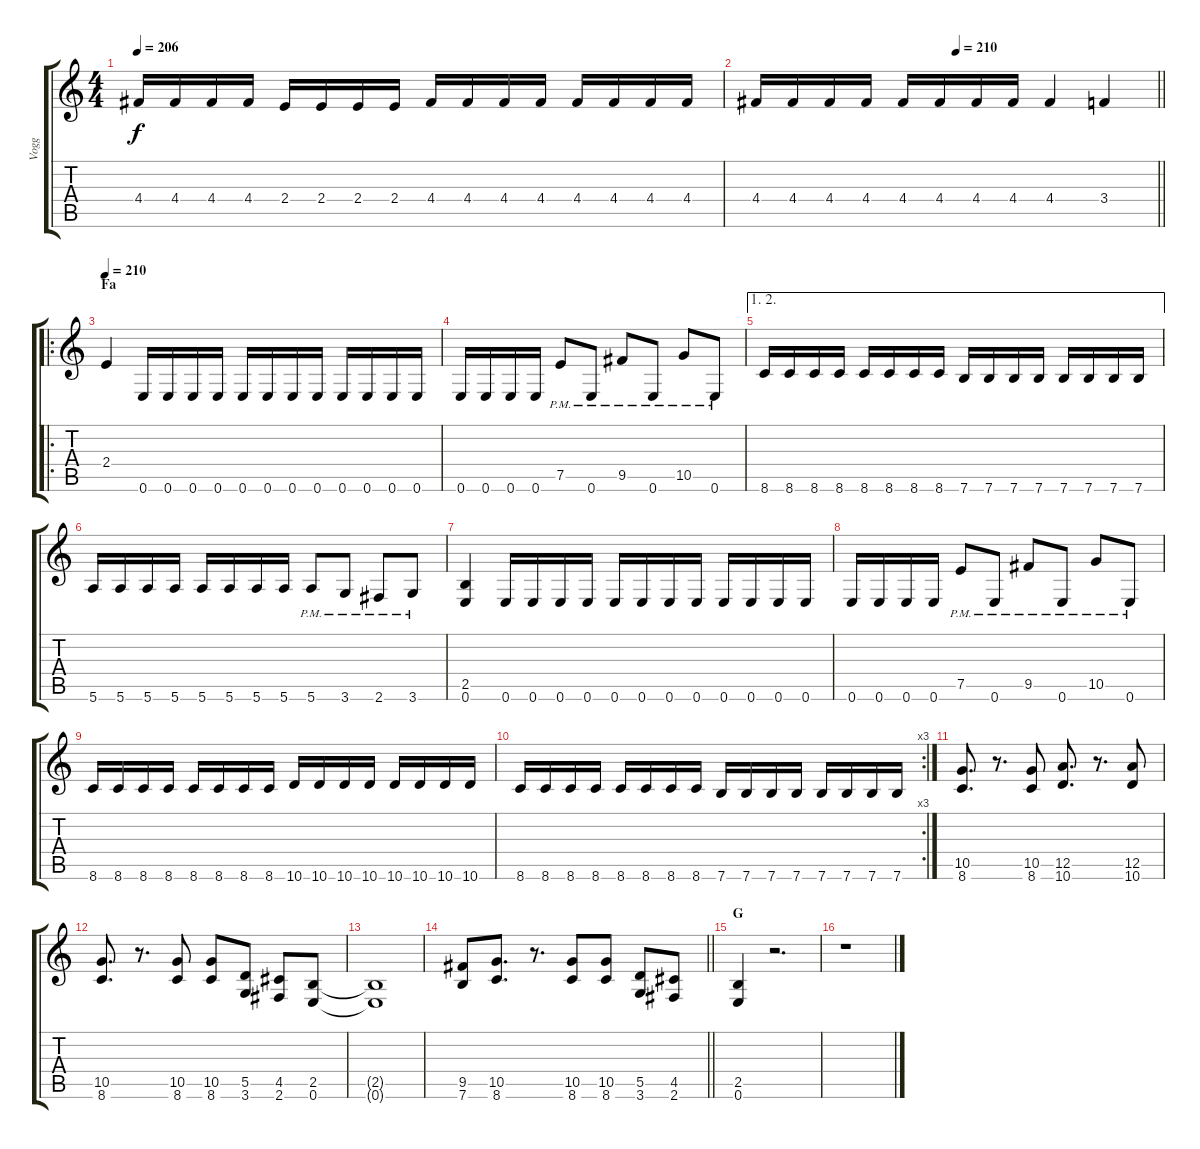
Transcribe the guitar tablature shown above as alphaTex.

\track ("Vogg" "Vogg") {instrument distortionguitar}
\staff {score tabs}
\tuning (E4 B3 G3 D3 A2 E2) {hide}
\ts (4 4)
\tempo 206
\clef g2
\ks c
4.4.16{dy f} 4.4.16 4.4.16 4.4.16 2.4.16 2.4.16 2.4.16 2.4.16 4.4.16 4.4.16 4.4.16 4.4.16 4.4.16 4.4.16 4.4.16 4.4.16 |
\tempo (210 0.5)
\barLineRight lightlight
4.4.16 4.4.16 4.4.16 4.4.16 4.4.16 4.4.16 4.4.16 4.4.16 4.4.4 3.4.4 |
\ro
\section ("" "Fa")
\tempo 210
2.4.4 0.6.16 0.6.16 0.6.16 0.6.16 0.6.16 0.6.16 0.6.16 0.6.16 0.6.16 0.6.16 0.6.16 0.6.16 |
0.6.16 0.6.16 0.6.16 0.6.16 7.5{pm}.8 0.6{pm}.8 9.5{pm}.8 0.6{pm}.8 10.5{pm}.8 0.6{pm}.8 |
\ae (1 2)
8.6.16 8.6.16 8.6.16 8.6.16 8.6.16 8.6.16 8.6.16 8.6.16 7.6.16 7.6.16 7.6.16 7.6.16 7.6.16 7.6.16 7.6.16 7.6.16 |
5.6.16 5.6.16 5.6.16 5.6.16 5.6.16 5.6.16 5.6.16 5.6.16 5.6{pm}.8 3.6{pm}.8 2.6{pm}.8 3.6{pm}.8 |
(2.5 0.6).4 0.6.16 0.6.16 0.6.16 0.6.16 0.6.16 0.6.16 0.6.16 0.6.16 0.6.16 0.6.16 0.6.16 0.6.16 |
0.6.16 0.6.16 0.6.16 0.6.16 7.5{pm}.8 0.6{pm}.8 9.5{pm}.8 0.6{pm}.8 10.5{pm}.8 0.6{pm}.8 |
8.6.16 8.6.16 8.6.16 8.6.16 8.6.16 8.6.16 8.6.16 8.6.16 10.6.16 10.6.16 10.6.16 10.6.16 10.6.16 10.6.16 10.6.16 10.6.16 |
\rc 3
8.6.16 8.6.16 8.6.16 8.6.16 8.6.16 8.6.16 8.6.16 8.6.16 7.6.16 7.6.16 7.6.16 7.6.16 7.6.16 7.6.16 7.6.16 7.6.16 |
(10.5 8.6).8{d} r.8{d} (10.5 8.6).8 (12.5 10.6).8{d} r.8{d} (12.5 10.6).8 |
(10.5 8.6).8{d} r.8{d} (10.5 8.6).8 (10.5 8.6).8 (5.5 3.6).8 (4.5 2.6).8 (2.5 0.6).8 |
(2.5{t} 0.6{t}).1 |
\barLineRight lightlight
(9.5 7.6).8 (10.5 8.6).8{d} r.8{d} (10.5 8.6).8 (10.5 8.6).8 (5.5 3.6).8 (4.5 2.6).8 |
\section ("" "G")
(2.5 0.6).4 r.2{d} |
r.1
